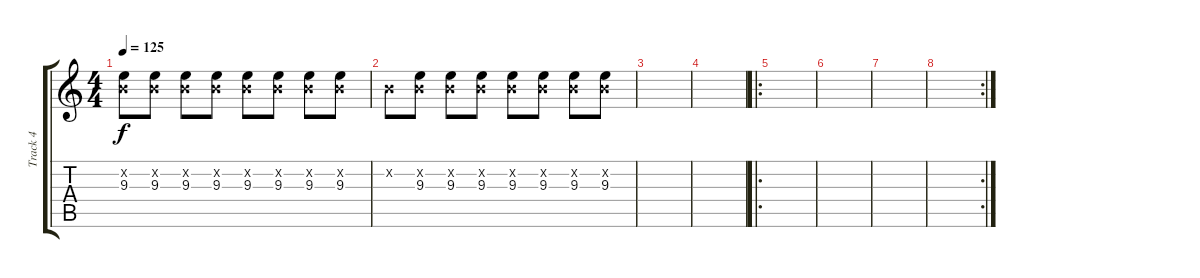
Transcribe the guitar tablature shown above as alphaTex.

\track ("Track 4" "Track 4") {instrument electricguitarmuted}
\staff {score tabs}
\tuning (E4 B3 G3 D3 A2 E2) {hide}
\ts (4 4)
\tempo 125
\clef g2
\ks c
(0.2{x} 9.3).8{dy f} (0.2{x} 9.3).8 (0.2{x} 9.3).8 (0.2{x} 9.3).8 (0.2{x} 9.3).8 (0.2{x} 9.3).8 (0.2{x} 9.3).8 (0.2{x} 9.3).8 |
0.2{x}.8 (0.2{x} 9.3).8 (0.2{x} 9.3).8 (0.2{x} 9.3).8 (0.2{x} 9.3).8 (0.2{x} 9.3).8 (0.2{x} 9.3).8 (0.2{x} 9.3).8 |
|
|
\ro
|
|
|
\rc 2
